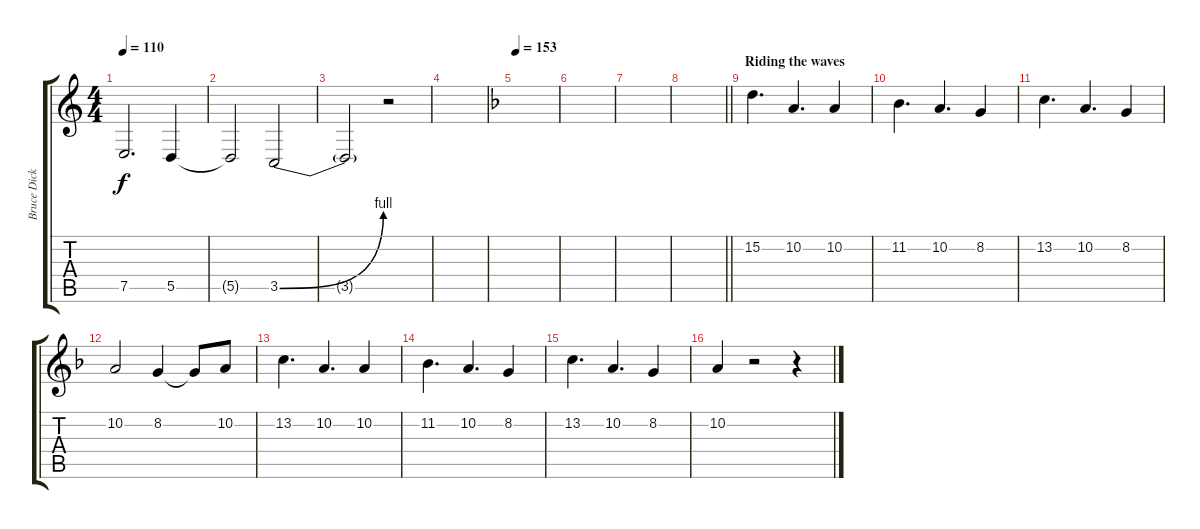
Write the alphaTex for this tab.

\track ("Bruce Dickinson" "Bruce Dick") {instrument cello}
\staff {score tabs}
\tuning (E4 B3 G3 D3 A2 E2) {hide}
\ts (4 4)
\tempo 110
\clef g2
\ks c
7.5.2{d dy f} 5.5.4 |
5.5{t}.2 3.5{be (bend 0 0 60 4)}.2 |
3.5{t}.2 r.2 |
|
\tempo 153
\ks f
|
|
|
\barLineRight lightlight
|
\section ("" "Riding the waves")
15.2.4{d} 10.2.4{d} 10.2.4 |
11.2.4{d} 10.2.4{d} 8.2.4 |
13.2.4{d} 10.2.4{d} 8.2.4 |
10.2.2 8.2.4 8.2{t}.8 10.2.8 |
13.2.4{d} 10.2.4{d} 10.2.4 |
11.2.4{d} 10.2.4{d} 8.2.4 |
13.2.4{d} 10.2.4{d} 8.2.4 |
10.2.4 r.2 r.4
